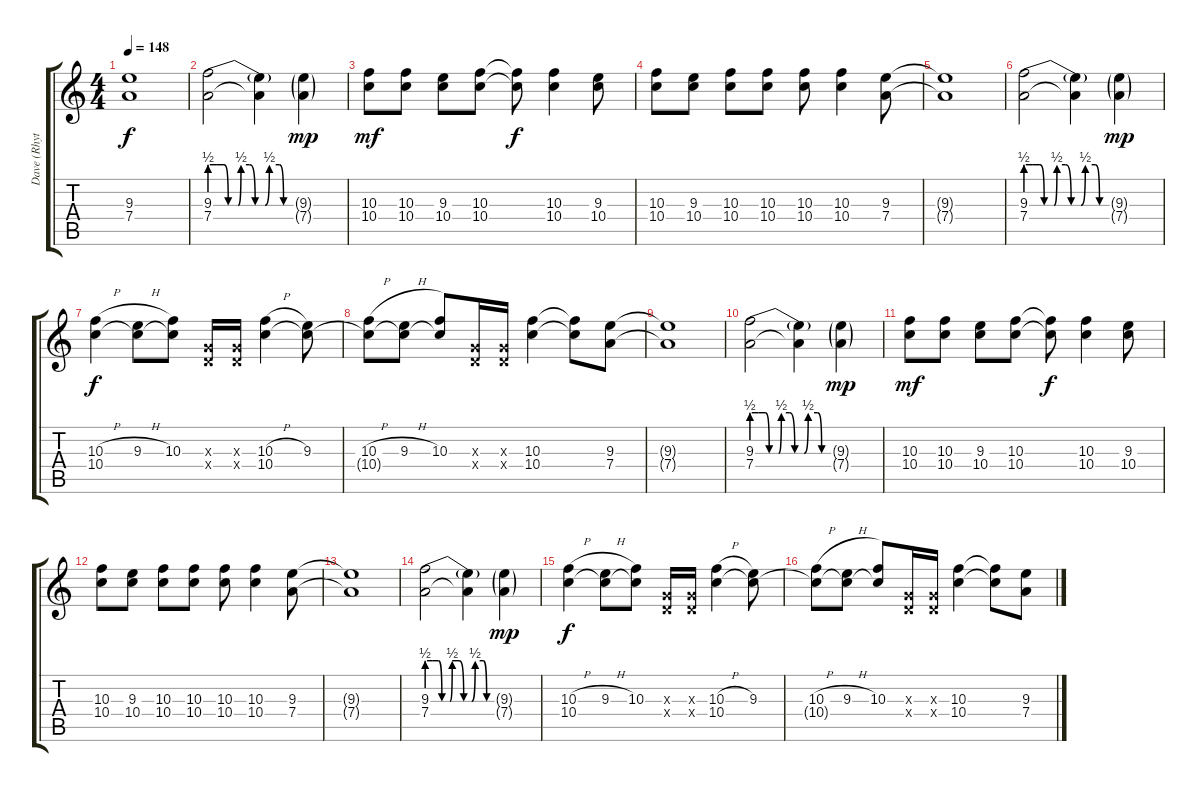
\track ("Dave (Rhytm)" "Dave (Rhyt") {instrument distortionguitar}
\staff {score tabs}
\tuning (E4 B3 G3 D3 A2 E2) {hide}
\ts (4 4)
\tempo 148
\clef g2
\ks c
(9.3{t} 7.4{t}).1{dy f} |
(9.3{be (custom 0 2 5 2 10 2 13 0 20 0 22 2 28 2 32 0 39 0 42 2 49 2 52 0 58 0 60 0)} 7.4).2 (9.3{t} 7.4{t}).4 (9.3{g} 7.4{g}).4{dy mp} |
(10.3 10.4).8{dy mf} (10.3 10.4).8 (9.3 10.4).8 (10.3 10.4).8 (10.3{t} 10.4{t}).8{dy f} (10.3 10.4).4 (9.3 10.4).8 |
(10.3 10.4).8 (9.3 10.4).8 (10.3 10.4).8 (10.3 10.4).8 (10.3 10.4).8 (10.3 10.4).4 (9.3 7.4).8 |
(9.3{t} 7.4{t}).1 |
(9.3{be (custom 0 2 5 2 10 2 13 0 20 0 22 2 28 2 32 0 39 0 42 2 49 2 52 0 58 0 60 0)} 7.4).2 (9.3{t} 7.4{t}).4 (9.3{g} 7.4{g}).4{dy mp} |
(10.3{h} 10.4).4{dy f} (9.3{h} 10.4{t}).8 (10.3 10.4{t}).8 (0.3{x} 0.4{x}).16 (0.3{x} 0.4{x}).16 (10.3{h} 10.4).4 (9.3 10.4{t}).8 |
(10.3{h} 10.4{t}).8 (9.3{h} 10.4{t}).8 (10.3 10.4{t}).8 (0.3{x} 0.4{x}).16 (0.3{x} 0.4{x}).16 (10.3 10.4).4 (10.3{t} 10.4{t}).8 (9.3 7.4).8 |
(9.3{t} 7.4{t}).1 |
(9.3{be (custom 0 2 5 2 10 2 13 0 20 0 22 2 28 2 32 0 39 0 42 2 49 2 52 0 58 0 60 0)} 7.4).2 (9.3{t} 7.4{t}).4 (9.3{g} 7.4{g}).4{dy mp} |
(10.3 10.4).8{dy mf volume 13} (10.3 10.4).8 (9.3 10.4).8 (10.3 10.4).8 (10.3{t} 10.4{t}).8{dy f} (10.3 10.4).4 (9.3 10.4).8 |
(10.3 10.4).8 (9.3 10.4).8 (10.3 10.4).8 (10.3 10.4).8 (10.3 10.4).8 (10.3 10.4).4 (9.3 7.4).8 |
(9.3{t} 7.4{t}).1 |
(9.3{be (custom 0 2 5 2 10 2 13 0 20 0 22 2 28 2 32 0 39 0 42 2 49 2 52 0 58 0 60 0)} 7.4).2 (9.3{t} 7.4{t}).4 (9.3{g} 7.4{g}).4{dy mp} |
(10.3{h} 10.4).4{dy f} (9.3{h} 10.4{t}).8 (10.3 10.4{t}).8 (0.3{x} 0.4{x}).16 (0.3{x} 0.4{x}).16 (10.3{h} 10.4).4 (9.3 10.4{t}).8 |
(10.3{h} 10.4{t}).8 (9.3{h} 10.4{t}).8 (10.3 10.4{t}).8 (0.3{x} 0.4{x}).16 (0.3{x} 0.4{x}).16 (10.3 10.4).4 (10.3{t} 10.4{t}).8 (9.3 7.4).8
